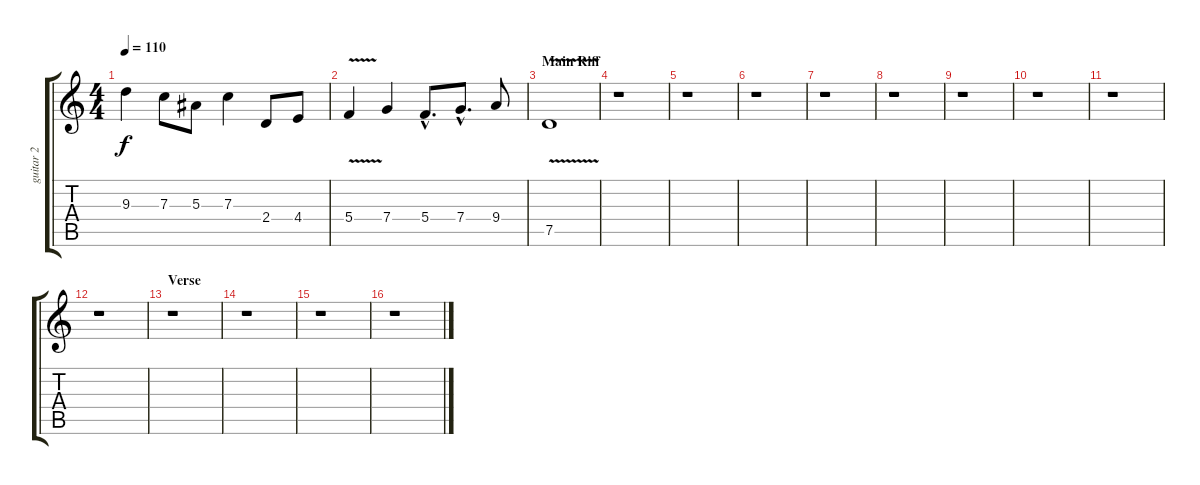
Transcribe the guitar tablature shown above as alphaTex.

\track ("guitar 2" "guitar 2") {instrument distortionguitar}
\staff {score tabs}
\tuning (D4 A3 F3 C3 G2 D2) {hide}
\ts (4 4)
\tempo 110
\clef g2
\ks c
9.3.4{dy f} 7.3.8 5.3.8 7.3.4 2.4.8 4.4.8 |
5.4{v}.4 7.4.4 5.4{hac}.8{d} 7.4{hac}.8{d} 9.4.8 |
\section ("" "Main Riff")
7.5{v}.1 |
r.1 |
r.1 |
r.1 |
r.1 |
r.1 |
r.1 |
r.1 |
r.1 |
r.1 |
\section ("" "Verse")
r.1 |
r.1 |
r.1 |
r.1
